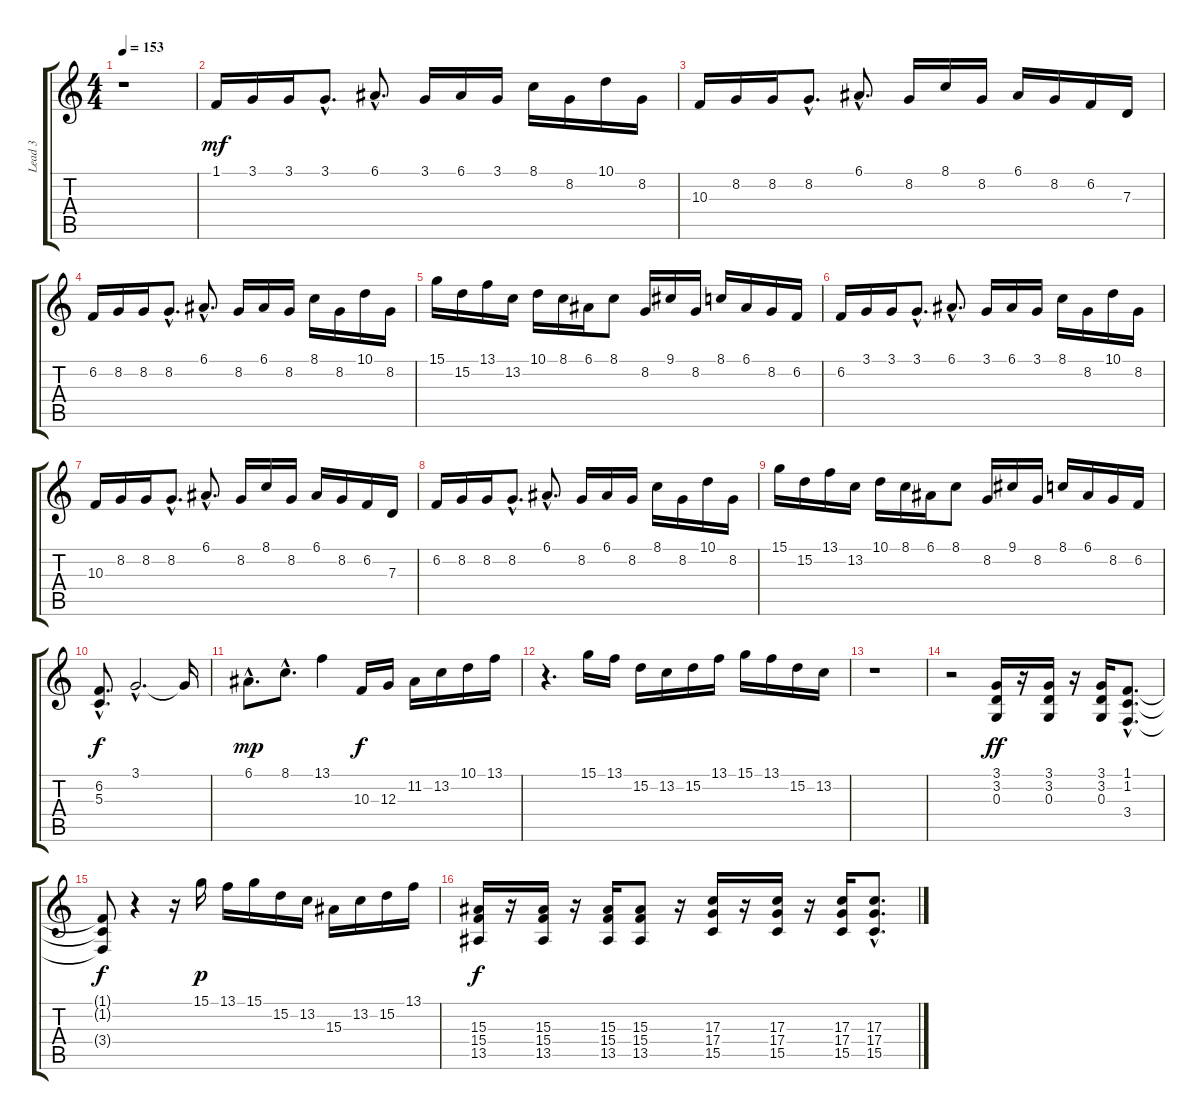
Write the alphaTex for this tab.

\track ("Lead 3" "Lead 3") {instrument lead8bassandlead}
\staff {score tabs}
\tuning (E4 B3 G3 D3 A2 E2) {hide}
\ts (4 4)
\tempo 153
\clef g2
\ks c
r.1{dy f} |
1.1.16{dy mf balance 8} 3.1.16 3.1.16 3.1{hac}.8{d} 6.1{hac}.8{d} 3.1.16 6.1.16 3.1.16 8.1.16 8.2.16 10.1.16 8.2.16 |
10.3.16 8.2.16 8.2.16 8.2{hac}.8{d} 6.1{hac}.8{d} 8.2.16 8.1.16 8.2.16 6.1.16 8.2.16 6.2.16 7.3.16 |
6.2.16 8.2.16 8.2.16 8.2{hac}.8{d} 6.1{hac}.8{d} 8.2.16 6.1.16 8.2.16 8.1.16 8.2.16 10.1.16 8.2.16 |
15.1.16 15.2.16 13.1.16 13.2.16 10.1.16 8.1.16 6.1.16 8.1.8 8.2.16 9.1.16 8.2.16 8.1.16 6.1.16 8.2.16 6.2.16 |
6.2.16 3.1.16 3.1.16 3.1{hac}.8{d} 6.1{hac}.8{d} 3.1.16 6.1.16 3.1.16 8.1.16 8.2.16 10.1.16 8.2.16 |
10.3.16 8.2.16 8.2.16 8.2{hac}.8{d} 6.1{hac}.8{d} 8.2.16 8.1.16 8.2.16 6.1.16 8.2.16 6.2.16 7.3.16 |
6.2.16 8.2.16 8.2.16 8.2{hac}.8{d} 6.1{hac}.8{d} 8.2.16 6.1.16 8.2.16 8.1.16 8.2.16 10.1.16 8.2.16 |
15.1.16 15.2.16 13.1.16 13.2.16 10.1.16 8.1.16 6.1.16 8.1.8 8.2.16 9.1.16 8.2.16 8.1.16 6.1.16 8.2.16 6.2.16 |
(6.2{hac} 5.3{hac}).8{d dy f} 3.1{hac}.2{d} 3.1{t}.16 |
6.1{hac}.8{d dy mp} 8.1{hac}.8{d} 13.1.4 10.3.16{dy f} 12.3.16 11.2.16 13.2.16 10.1.16 13.1.16 |
r.4{d} 15.1.16 13.1.16 15.2.16 13.2.16 15.2.16 13.1.16 15.1.16 13.1.16 15.2.16 13.2.16 |
r.1 |
r.2 (3.1 3.2 0.3).16{dy ff} r.16 (3.1 3.2 0.3).16 r.16 (3.1 3.2 0.3).16 (1.1{hac} 1.2{hac} 3.4{hac}).8{d} |
(1.1{t} 1.2{t} 3.4{t}).8{dy f} r.4 r.16 15.1.16{dy p} 13.1.16 15.1.16 15.2.16 13.2.16 15.3.16 13.2.16 15.2.16 13.1.16 |
(15.3 15.4 13.5).16{dy f} r.16 (15.3 15.4 13.5).16 r.16 (15.3 15.4 13.5).16 (15.3 15.4 13.5).8 r.16 (17.3 17.4 15.5).16 r.16 (17.3 17.4 15.5).16 r.16 (17.3 17.4 15.5).16 (17.3{hac} 17.4{hac} 15.5{hac}).8{d}
